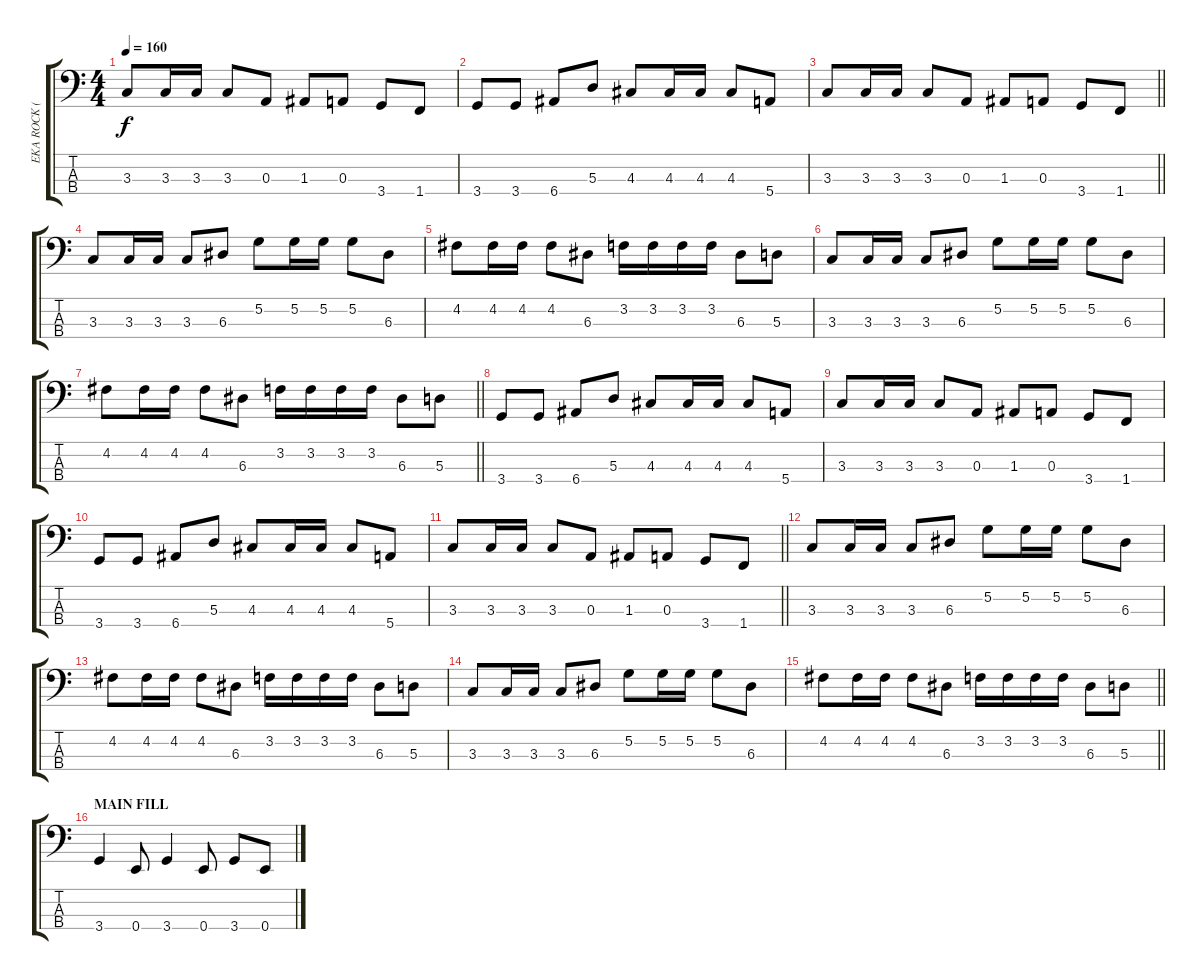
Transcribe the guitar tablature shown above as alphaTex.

\track ("EKA ROCK (BASS)" "EKA ROCK (") {instrument electricbasspick}
\staff {score tabs}
\tuning (G2 D2 A1 E1) {hide}
\ts (4 4)
\tempo 160
\clef f4
\ks c
3.3.8{dy f} 3.3.16 3.3.16 3.3.8 0.3.8 1.3.8 0.3.8 3.4.8 1.4.8 |
3.4.8 3.4.8 6.4.8 5.3.8 4.3.8 4.3.16 4.3.16 4.3.8 5.4.8 |
\barLineRight lightlight
3.3.8 3.3.16 3.3.16 3.3.8 0.3.8 1.3.8 0.3.8 3.4.8 1.4.8 |
3.3.8 3.3.16 3.3.16 3.3.8 6.3.8 5.2.8 5.2.16 5.2.16 5.2.8 6.3.8 |
4.2.8 4.2.16 4.2.16 4.2.8 6.3.8 3.2.16 3.2.16 3.2.16 3.2.16 6.3.8 5.3.8 |
3.3.8 3.3.16 3.3.16 3.3.8 6.3.8 5.2.8 5.2.16 5.2.16 5.2.8 6.3.8 |
\barLineRight lightlight
4.2.8 4.2.16 4.2.16 4.2.8 6.3.8 3.2.16 3.2.16 3.2.16 3.2.16 6.3.8 5.3.8 |
3.4.8 3.4.8 6.4.8 5.3.8 4.3.8 4.3.16 4.3.16 4.3.8 5.4.8 |
3.3.8 3.3.16 3.3.16 3.3.8 0.3.8 1.3.8 0.3.8 3.4.8 1.4.8 |
3.4.8 3.4.8 6.4.8 5.3.8 4.3.8 4.3.16 4.3.16 4.3.8 5.4.8 |
\barLineRight lightlight
3.3.8 3.3.16 3.3.16 3.3.8 0.3.8 1.3.8 0.3.8 3.4.8 1.4.8 |
3.3.8 3.3.16 3.3.16 3.3.8 6.3.8 5.2.8 5.2.16 5.2.16 5.2.8 6.3.8 |
4.2.8 4.2.16 4.2.16 4.2.8 6.3.8 3.2.16 3.2.16 3.2.16 3.2.16 6.3.8 5.3.8 |
3.3.8 3.3.16 3.3.16 3.3.8 6.3.8 5.2.8 5.2.16 5.2.16 5.2.8 6.3.8 |
\barLineRight lightlight
4.2.8 4.2.16 4.2.16 4.2.8 6.3.8 3.2.16 3.2.16 3.2.16 3.2.16 6.3.8 5.3.8 |
\section ("" "MAIN FILL")
3.4.4 0.4.8 3.4.4 0.4.8 3.4.8 0.4.8
